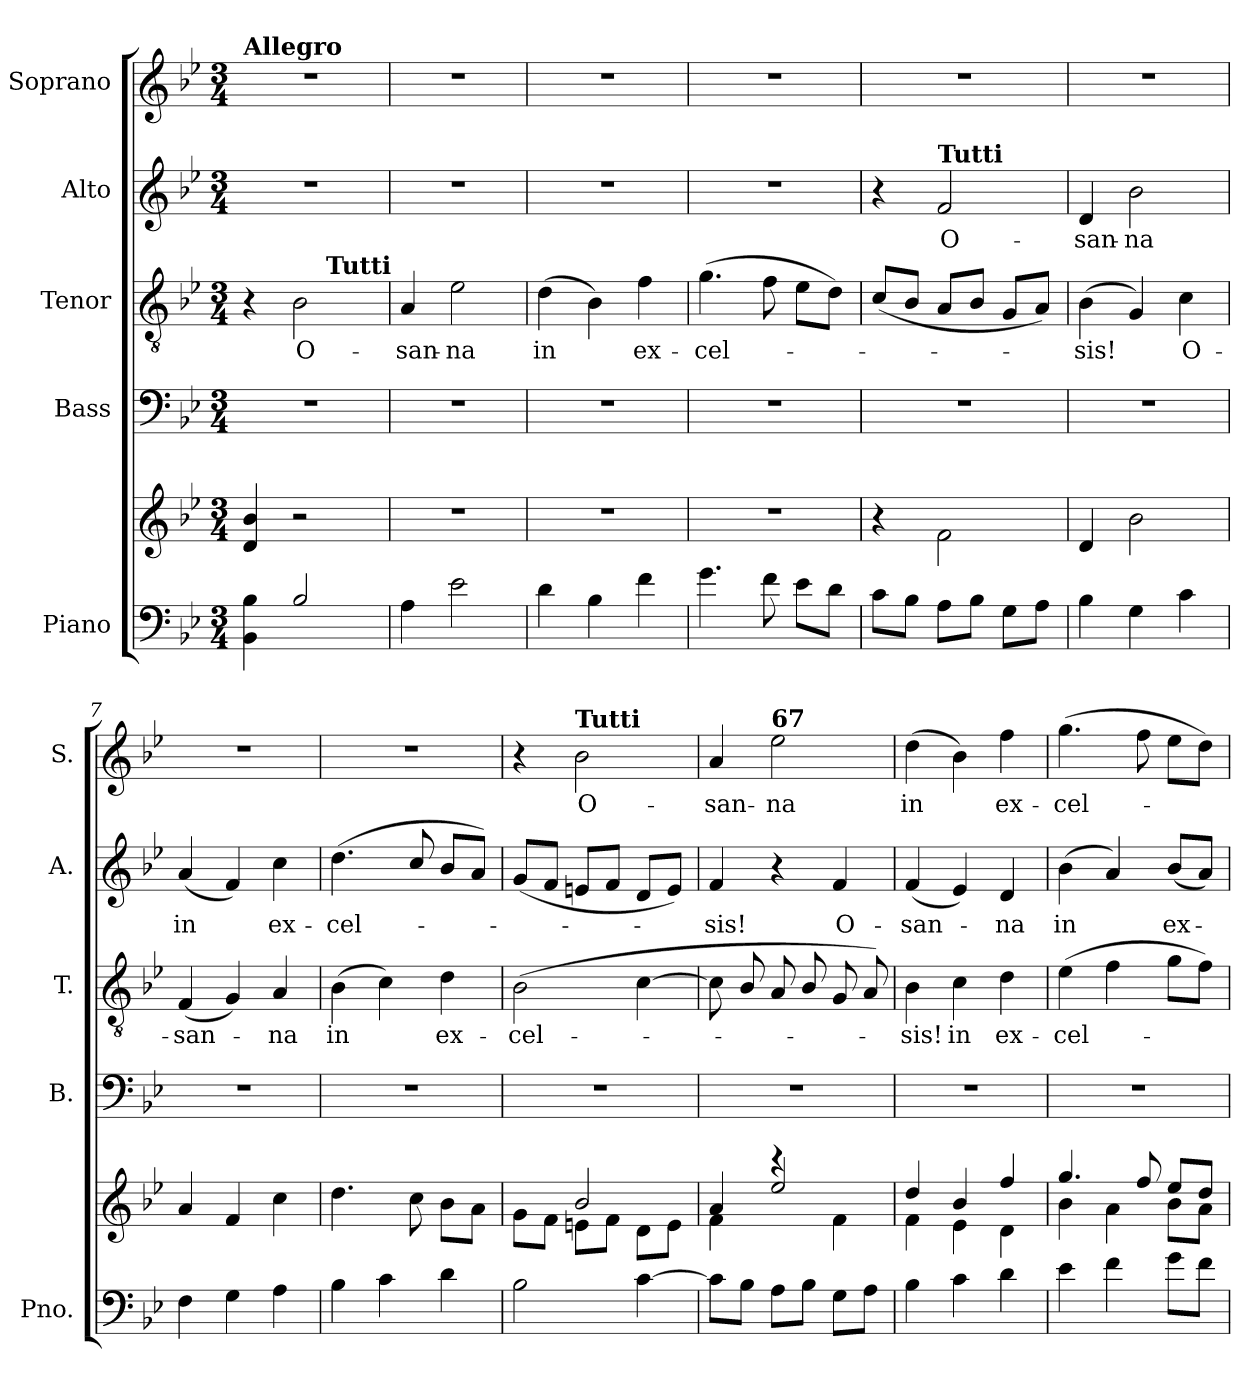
**kern	**kern	**kern	**kern	**text	**kern	**text	**kern	**text
*part5	*part5	*part4	*part3	*part3	*part2	*part2	*part1	*part1
*staff6	*staff5	*staff4	*staff3	*staff3	*staff2	*staff2	*staff1	*staff1
*I"Piano	*	*I"Bass	*I"Tenor	*	*I"Alto	*	*I"Soprano	*
*I'Pno.	*	*I'B.	*I'T.	*	*I'A.	*	*I'S.	*
*clefF4	*clefG2	*clefF4	*clefGv2	*	*clefG2	*	*clefG2	*
*k[b-e-]	*k[b-e-]	*k[b-e-]	*k[b-e-]	*	*k[b-e-]	*	*k[b-e-]	*
*B-:	*B-:	*B-:	*B-:	*	*B-:	*	*B-:	*
*M3/4	*M3/4	*M3/4	*M3/4	*	*M3/4	*	*M3/4	*
=1	=1	=1	=1	=1	=1	=1	=1	=1
!	!	!	!	!	!	!	!LO:TX:a:B:t=Allegro	!
*	*	*	*^	*	*	*	*	*
4BB-\ 4B-\	4d/ 4b-/	2.r	4r	4.ryy	.	2.r	.	2.r	.
!	!	!	!	!	!LO:LY:b	!	!	!	!
2B-/	2r	.	2B-\	.	O-	.	.	.	.
!	!	!	!	!LO:TX:a:B:t=Tutti	!	!	!	!	!
.	.	.	.	4.ryy	.	.	.	.	.
=2	=2	=2	=2	=2	=2	=2	=2	=2	=2
!	!	!	!	!	!LO:LY:b	!	!	!	!
*	*	*	*v	*v	*	*	*	*	*
4A\	2.r	2.r	4A/	-san-	2.r	.	2.r	.
!	!	!	!	!LO:LY:b	!	!	!	!
2e-\	.	.	2e-\	-na	.	.	.	.
=3	=3	=3	=3	=3	=3	=3	=3	=3
!	!	!	!	!LO:LY:b	!	!	!	!
4d\	2.r	2.r	(>4d\	in	2.r	.	2.r	.
4B-\	.	.	4B-\)	.	.	.	.	.
!	!	!	!	!LO:LY:b	!	!	!	!
4f\	.	.	4f\	-ex-	.	.	.	.
!!LO:LB:g=z
=4	=4	=4	=4	=4	=4	=4	=4	=4
!	!	!	!	!LO:LY:b	!	!	!	!
4.g\	2.r	2.r	(>4.g\	-cel-	2.r	.	2.r	.
8f\	.	.	8f\	.	.	.	.	.
8e-\L	.	.	8e-\L	.	.	.	.	.
8d\J	.	.	8d\J)	.	.	.	.	.
=5	=5	=5	=5	=5	=5	=5	=5	=5
8c\L	4r	2.r	(<8c/L	.	4r	.	2.r	.
8B-\J	.	.	8B-/J	.	.	.	.	.
!	!	!	!	!	!LO:TX:a:B:t=Tutti	!	!	!
!	!	!	!	!	!	!LO:LY:b	!	!
8A\L	2f\	.	8A/L	.	2f/	O-	.	.
8B-\J	.	.	8B-/J	.	.	.	.	.
8G\L	.	.	8G/L	.	.	.	.	.
8A\J	.	.	8A/J)	.	.	.	.	.
=6	=6	=6	=6	=6	=6	=6	=6	=6
!	!	!	!	!LO:LY:b	!	!LO:LY:b	!	!
4B-\	4d/	2.r	(>4B-\	-sis!	4d/	-san-	2.r	.
!	!	!	!	!	!	!LO:LY:b	!	!
4G\	2b-\	.	4G/)	.	2b-\	-na	.	.
!	!	!	!	!LO:LY:b	!	!	!	!
4c\	.	.	4c\	-O-	.	.	.	.
=7	=7	=7	=7	=7	=7	=7	=7	=7
!	!	!	!	!LO:LY:b	!	!LO:LY:b	!	!
4F\	4a/	2.r	(<4F/	-san-	(<4a/	in	2.r	.
4G\	4f/	.	4G/)	.	4f/)	.	.	.
!	!	!	!	!LO:LY:b	!	!LO:LY:b	!	!
4A\	4cc\	.	4A/	-na	4cc\	-ex-	.	.
=8	=8	=8	=8	=8	=8	=8	=8	=8
!	!	!	!	!LO:LY:b	!	!LO:LY:b	!	!
4B-\	4.dd\	2.r	(>4B-\	in	(>4.dd\	-cel-	2.r	.
4c\	.	.	4c\)	.	.	.	.	.
.	8cc\	.	.	.	8cc/	.	.	.
!	!	!	!	!LO:LY:b	!	!	!	!
4d\	8b-\L	.	4d\	-ex-	8b-/L	.	.	.
.	8a\J	.	.	.	8a/J)	.	.	.
=9	=9	=9	=9	=9	=9	=9	=9	=9
*	*^	*	*	*	*	*	*	*
!	!	!	!	!	!LO:LY:b	!	!	!	!
2B-\	8g\L	4ryy	2.r	(>2B-\	-cel-	(<8g/L	.	4r	.
.	8f\J	.	.	.	.	8f/J	.	.	.
!	!	!	!	!	!	!	!	!LO:TX:a:B:t=Tutti	!
!	!	!	!	!	!	!	!	!	!LO:LY:b
.	8en\L	2b-/	.	.	.	8en/L	.	2b-\	O-
.	8f\J	.	.	.	.	8f/J	.	.	.
[4c\	8d\L	.	.	[4c\	.	8d/L	.	.	.
.	8e\J	.	.	.	.	8e/J)	.	.	.
=10	=10	=10	=10	=10	=10	=10	=10	=10	=10
!	!	!	!	!	!	!	!LO:LY:b	!	!LO:LY:b
8c\L]	4f\	4a/	2.r	8c\]	.	4f/	-sis!	4a/	-san-
8B-\J	.	.	.	8B-/	.	.	.	.	.
!	!	!	!	!	!	!	!	!LO:TX:a:B:t=67	!
!	!	!	!	!	!	!	!	!	!LO:LY:b
8A\L	4r	2ee-/	.	8A/	.	4r	.	2ee-\	-na
8B-\J	.	.	.	8B-/	.	.	.	.	.
!	!	!	!	!	!	!	!LO:LY:b	!	!
8G\L	4f\	.	.	8G/	.	4f/	O-	.	.
8A\J	.	.	.	8A/)	.	.	.	.	.
!!LO:PB:g=z
=11	=11	=11	=11	=11	=11	=11	=11	=11	=11
!	!	!	!	!	!LO:LY:b	!	!LO:LY:b	!	!LO:LY:b
4B-\	4f\	4dd/	2.r	4B-\	-sis!	(<4f/	-san-	(>4dd\	in
!	!	!	!	!	!LO:LY:b	!	!	!	!
4c\	4e-\	4b-/	.	4c\	in	4e-/)	.	4b-\)	.
!	!	!	!	!	!LO:LY:b	!	!LO:LY:b	!	!LO:LY:b
4d\	4d\	4ff/	.	4d\	ex-	4d/	-na	4ff\	-ex-
=12	=12	=12	=12	=12	=12	=12	=12	=12	=12
!	!	!	!	!	!LO:LY:b	!	!LO:LY:b	!	!LO:LY:b
4e-\	4b-\	4.gg/	2.r	(>4e-\	-cel-	(>4b-\	in	(>4.gg\	-cel-
4f\	4a\	.	.	4f\	.	4a/)	.	.	.
.	.	8ff/	.	.	.	.	.	8ff\	.
!	!	!	!	!	!	!	!LO:LY:b	!	!
8g\L	8b-\L	8ee-/L	.	8g\L	.	(<8b-/L	-ex-	8ee-\L	.
8f\J	8a\J	8dd/J	.	8f\J)	.	8a/J)	.	8dd\J)	.
*	*v	*v	*	*	*	*	*	*	*
=	=	=	=	=	=	=	=	=
*-	*-	*-	*-	*-	*-	*-	*-	*-
